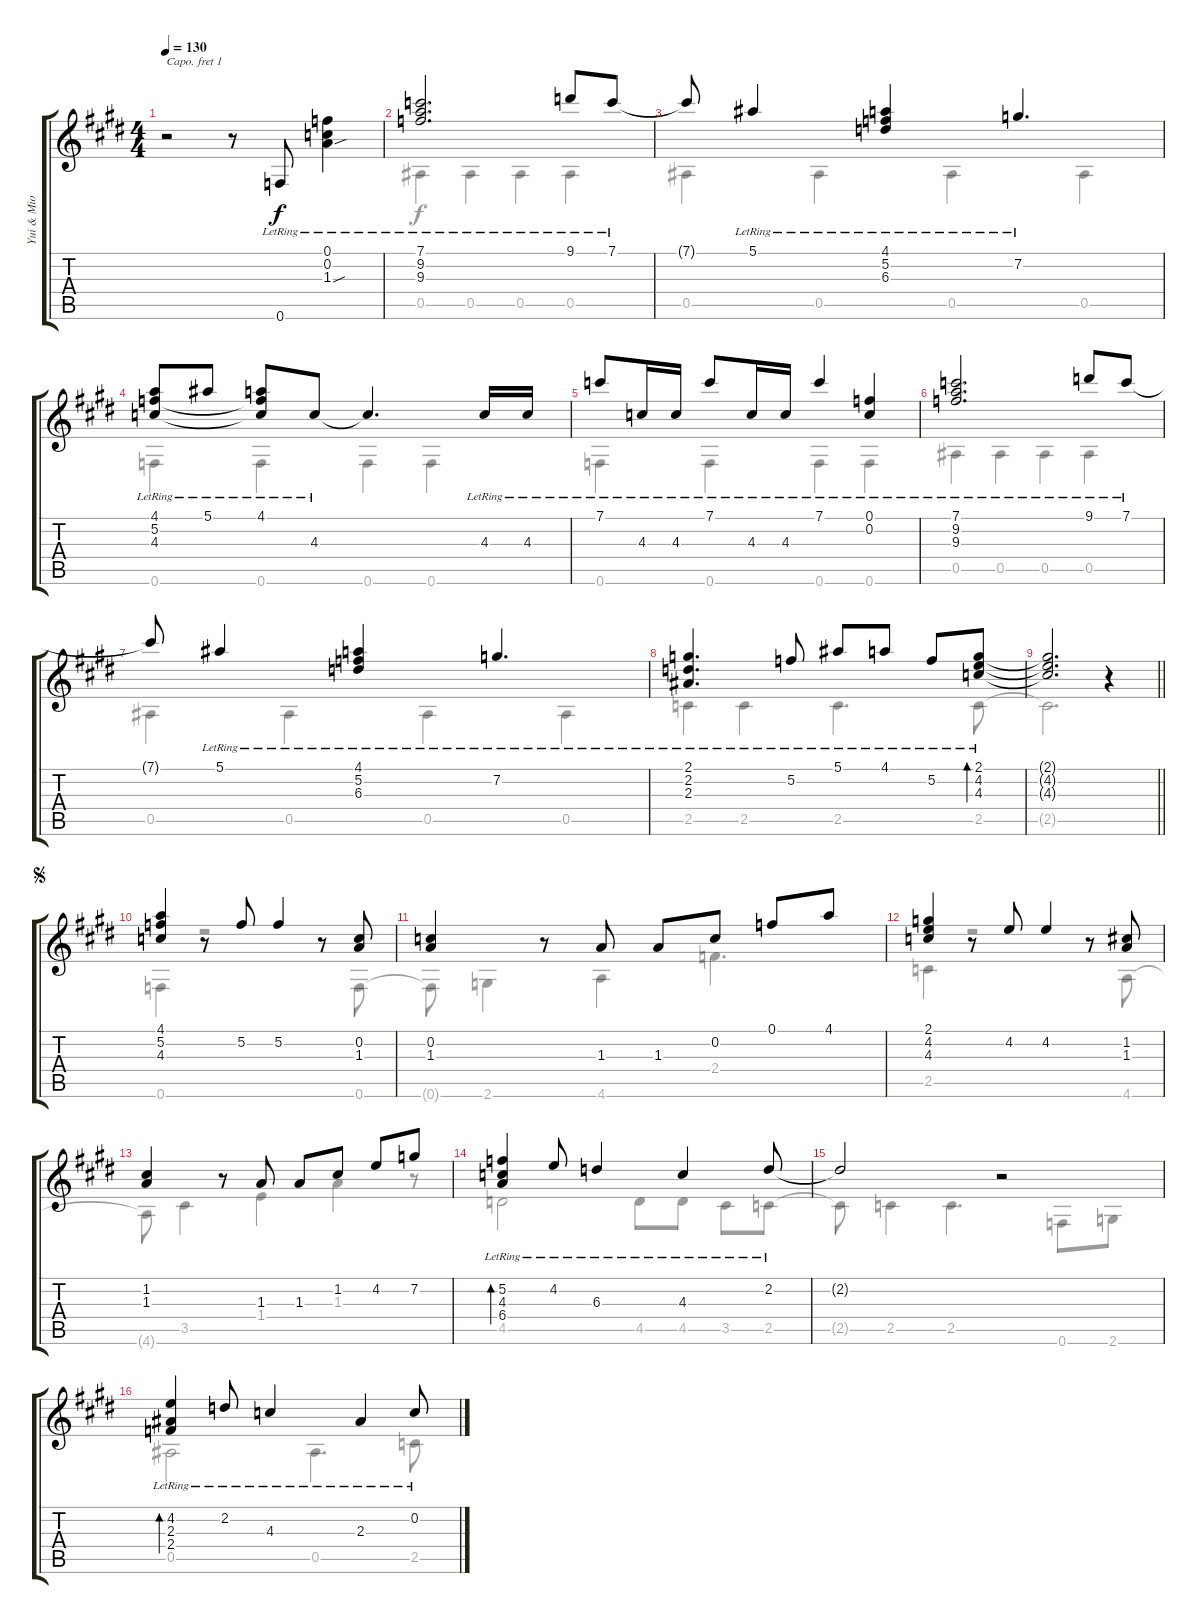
\track ("Yui & Mio" "Yui & Mio") {instrument acousticguitarnylon}
\staff {score tabs}
\capo 1
\tuning (E4 B3 G3 D3 A2 E2) {hide}
\voice
\ts (4 4)
\tempo 130
\clef g2
\ks e
r.2{dy f instrument acousticguitarnylon} r.8 0.6{lr}.8 (0.1{lr} 0.2{lr} 1.3{sou lr}).4 |
(7.1{lr} 9.2{lr} 9.3{lr}).2{d} 9.1{lr}.8 7.1{lr}.8 |
7.1{t}.8 5.1{lr}.4 (4.1{lr} 5.2{lr} 6.3{lr}).4 7.2{lr}.4{d} |
(4.1{lr} 5.2{lr} 4.3{lr}).8 5.1{lr}.8 (4.1{lr} 5.2{t} 4.3{t}).8 4.3{lr}.8 4.3{t}.4{d} 4.3{lr}.16 4.3{lr}.16 |
7.1{lr}.8 4.3{lr}.16 4.3{lr}.16 7.1{lr}.8 4.3{lr}.16 4.3{lr}.16 7.1{lr}.4 (0.1{lr} 0.2{lr}).4 |
(7.1{lr} 9.2{lr} 9.3{lr}).2{d} 9.1{lr}.8 7.1{lr}.8 |
7.1{t}.8 5.1{lr}.4 (4.1{lr} 5.2{lr} 6.3{lr}).4 7.2{lr}.4{d} |
(2.1{lr} 2.2{lr} 2.3{lr}).4{d} 5.2{lr}.8 5.1{lr}.8 4.1{lr}.8 5.2{lr}.8 (2.1{lr} 4.2{lr} 4.3{lr}).8{bd 60} |
\barLineRight lightlight
(2.1{t} 4.2{t} 4.3{t}).2{d} r.4 |
\jump segno
(4.1 5.2 4.3).4 r.8 5.2.8 5.2.4 r.8 (0.2 1.3).8 |
(0.2 1.3).4 r.8 1.3.8 1.3.8 0.2.8 0.1.8 4.1.8 |
(2.1 4.2 4.3).4 r.8 4.2.8 4.2.4 r.8 (1.2 1.3).8 |
(1.2 1.3).4 r.8 1.3.8 1.3.8 1.2.8 4.2.8 7.2.8 |
(5.2{lr} 4.3{lr} 6.4{lr}).4{bd 60} 4.2{lr}.8 6.3{lr}.4 4.3{lr}.4 2.2{lr}.8 |
2.2{t}.2 r.2 |
(4.2{lr} 2.3{lr} 2.4{lr}).4{bd 60} 2.2{lr}.8 4.3{lr}.4 2.3{lr}.4 0.2{lr}.8
\voice
\clef g2
\ottava regular
\simile none
\ks e
|
0.5.4 0.5.4 0.5.4 0.5.4 |
0.5.4 0.5.4 0.5.4 0.5.4 |
0.6.4 0.6.4 0.6.4 0.6.4 |
0.6.4 0.6.4 0.6.4 0.6.4 |
0.5.4 0.5.4 0.5.4 0.5.4 |
0.5.4 0.5.4 0.5.4 0.5.4 |
2.5.4 2.5.4 2.5.4{d} 2.5.8 |
\barLineRight lightlight
2.5{t}.2{d} r.4 |
0.6.4 r.2 r.8 0.6.8 |
0.6{t}.8 2.6.4 4.6.4 2.4.4{d} |
2.5.4 r.2 r.8 4.6.8 |
4.6{t}.8 3.5.4 1.4.4 1.3.4 r.8 |
4.5.2 4.5.8 4.5.8 3.5.8 2.5.8 |
2.5{t}.8 2.5.4 2.5.4{d} 0.6.8 2.6.8 |
0.5.2 0.5.4{d} 2.5.8
